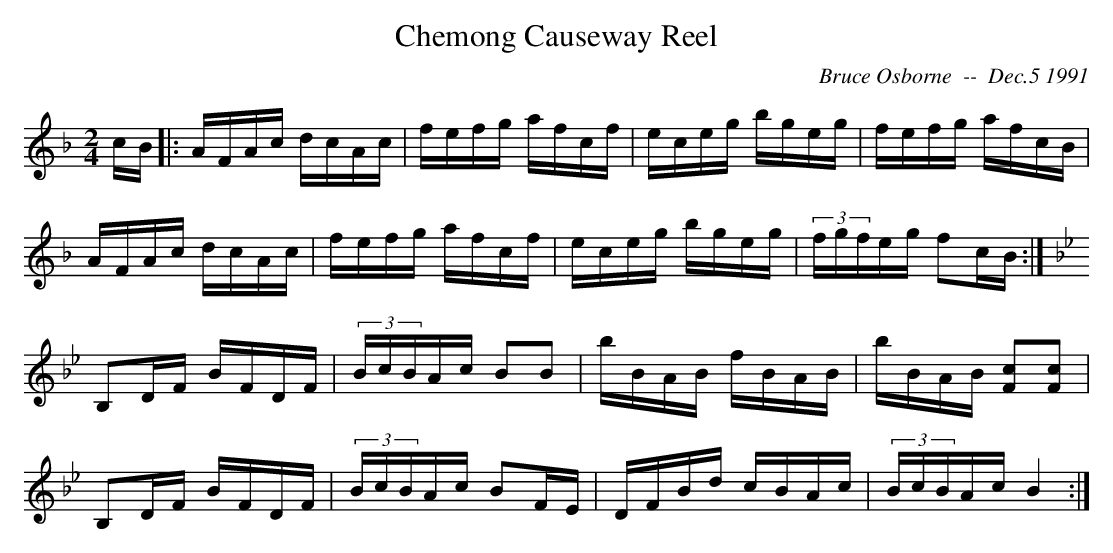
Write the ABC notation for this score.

X:1
T:Chemong Causeway Reel
C:Bruce Osborne  --  Dec.5 1991
M:2/4
L:1/16
K:F
cB|:AFAc dcAc|fefg afcf|eceg bgeg|fefg afcB|!
AFAc dcAc|fefg afcf|eceg bgeg|(3fgfeg f2cB:|!
K:Bb
B,2DF BFDF|(3BcBAc B2B2|bBAB fBAB|bBAB [F2c2][F2c2]|!
B,2DF BFDF|(3BcBAc B2FE|DFBd cBAc|(3BcBAc B4:|!
